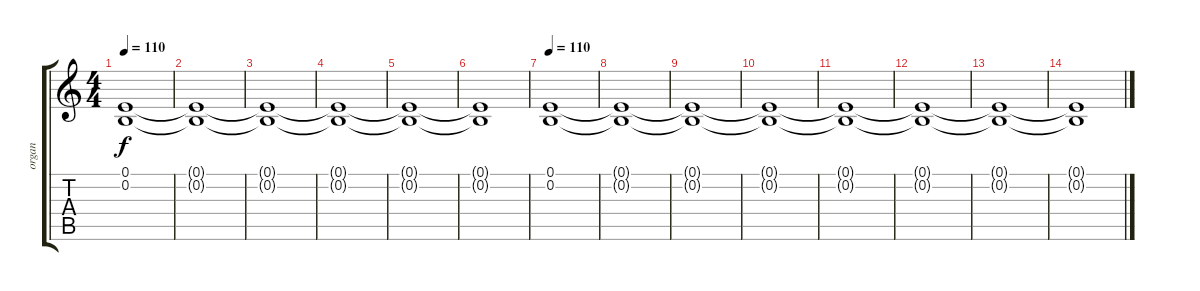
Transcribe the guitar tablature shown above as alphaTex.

\track ("organ" "organ") {instrument rockorgan}
\staff {score tabs}
\tuning (E4 B3 G3 D3 A2 E2) {hide}
\ts (4 4)
\tempo 110
\clef g2
\ks c
(0.1{t} 0.2{t}).1{dy f} |
(0.1{t} 0.2{t}).1 |
(0.1{t} 0.2{t}).1 |
(0.1{t} 0.2{t}).1 |
(0.1{t} 0.2{t}).1 |
(0.1{t} 0.2{t}).1 |
\tempo 110
(0.1 0.2).1 |
(0.1{t} 0.2{t}).1 |
(0.1{t} 0.2{t}).1 |
(0.1{t} 0.2{t}).1 |
(0.1{t} 0.2{t}).1 |
(0.1{t} 0.2{t}).1 |
(0.1{t} 0.2{t}).1 |
(0.1{t} 0.2{t}).1
